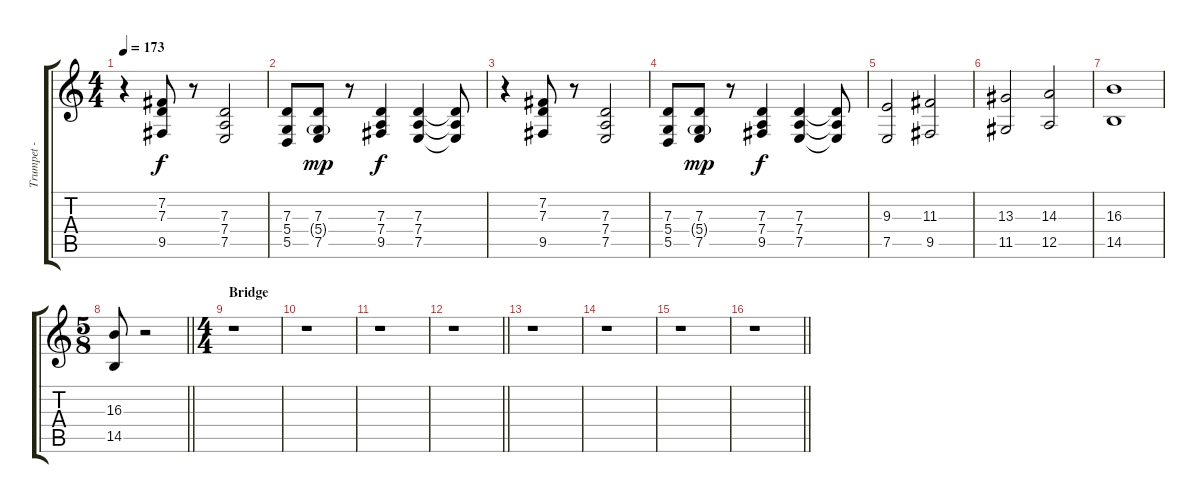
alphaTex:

\track ("Trumpet - ?????" "Trumpet - ") {instrument altosax}
\staff {score tabs}
\tuning (E4 B3 G3 D3 A2 E2) {hide}
\ts (4 4)
\tempo 173
\clef g2
\ks c
r.4{dy f} (7.2 7.3 9.5).8 r.8 (7.3 7.4 7.5).2 |
(7.3 5.4 5.5).8 (7.3 5.4{g} 7.5).8{dy mp} r.8 (7.3 7.4 9.5).4{dy f} (7.3 7.4 7.5).4 (7.3{t} 7.4{t} 7.5{t}).8 |
r.4 (7.2 7.3 9.5).8 r.8 (7.3 7.4 7.5).2 |
(7.3 5.4 5.5).8 (7.3 5.4{g} 7.5).8{dy mp} r.8 (7.3 7.4 9.5).4{dy f} (7.3 7.4 7.5).4 (7.3{t} 7.4{t} 7.5{t}).8 |
(9.3 7.5).2 (11.3 9.5).2 |
(13.3 11.5).2 (14.3 12.5).2 |
(16.3 14.5).1{volume 16} |
\ts (5 8)
\barLineRight lightlight
(16.3 14.5).8 r.2 |
\ts (4 4)
\section ("" "Bridge")
r.1 |
r.1 |
r.1 |
\barLineRight lightlight
r.1 |
r.1 |
r.1 |
r.1 |
\barLineRight lightlight
r.1
